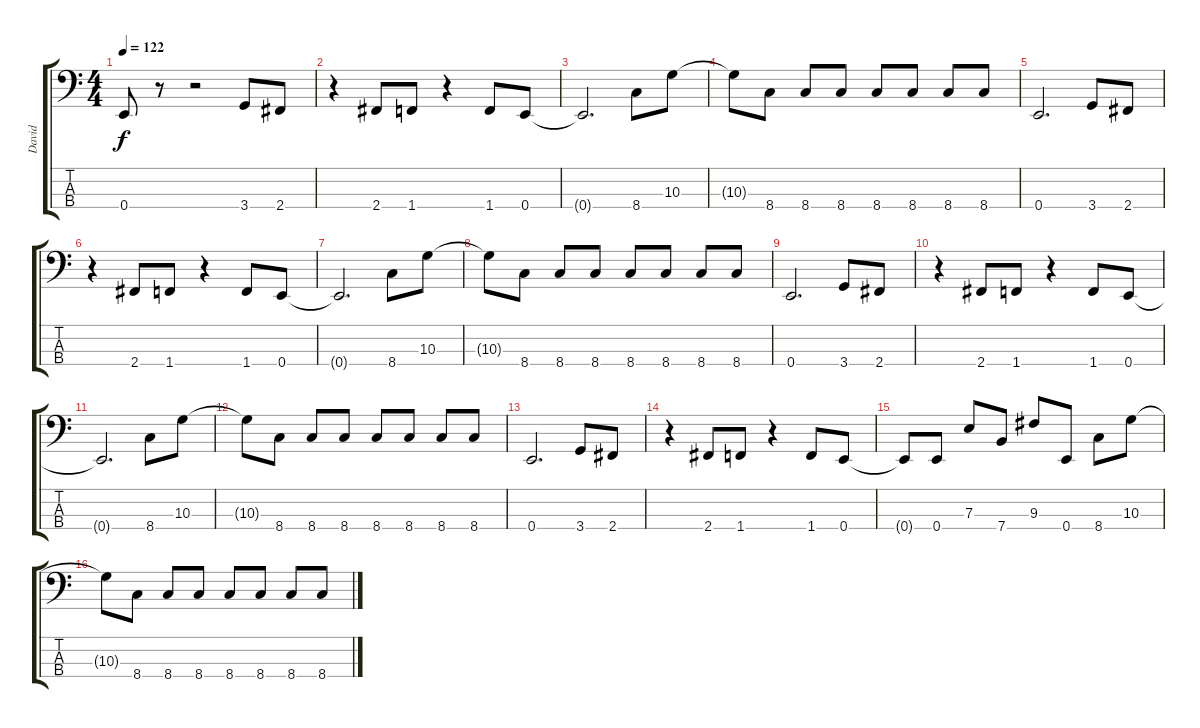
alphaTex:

\track ("David" "David") {instrument electricbassfinger}
\staff {score tabs}
\tuning (G2 D2 A1 E1) {hide}
\ts (4 4)
\tempo 122
\clef f4
\ks c
0.4.8{dy f} r.8 r.2 3.4.8 2.4.8 |
r.4 2.4.8 1.4.8 r.4 1.4.8 0.4.8 |
0.4{t}.2{d} 8.4.8 10.3.8 |
10.3{t}.8 8.4.8 8.4.8 8.4.8 8.4.8 8.4.8 8.4.8 8.4.8 |
0.4.2{d} 3.4.8 2.4.8 |
r.4 2.4.8 1.4.8 r.4 1.4.8 0.4.8 |
0.4{t}.2{d} 8.4.8 10.3.8 |
10.3{t}.8 8.4.8 8.4.8 8.4.8 8.4.8 8.4.8 8.4.8 8.4.8 |
0.4.2{d} 3.4.8 2.4.8 |
r.4 2.4.8 1.4.8 r.4 1.4.8 0.4.8 |
0.4{t}.2{d} 8.4.8 10.3.8 |
10.3{t}.8 8.4.8 8.4.8 8.4.8 8.4.8 8.4.8 8.4.8 8.4.8 |
0.4.2{d} 3.4.8 2.4.8 |
r.4 2.4.8 1.4.8 r.4 1.4.8 0.4.8 |
0.4{t}.8 0.4.8 7.3.8 7.4.8 9.3.8 0.4.8 8.4.8 10.3.8 |
10.3{t}.8 8.4.8 8.4.8 8.4.8 8.4.8 8.4.8 8.4.8 8.4.8
